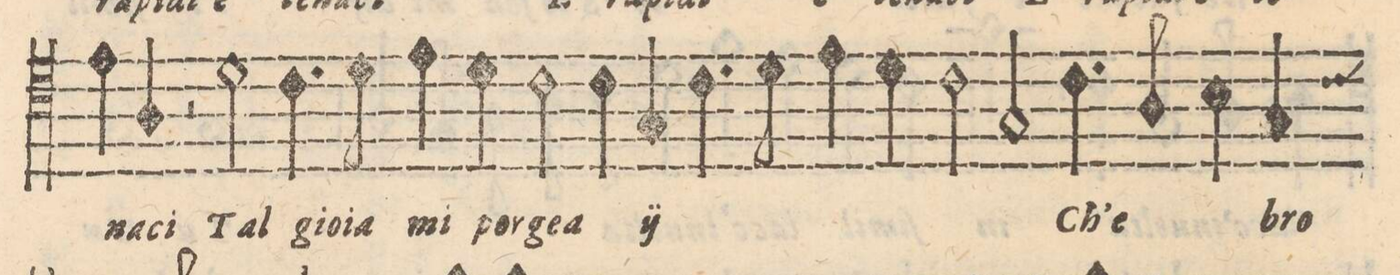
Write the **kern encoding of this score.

**kern	**text
*I"Sesto	*
*clefC4	*
*k[]	*
*M2/1	*
4A/	-ci
2r	.
2d\	Tal
=18-	=18-
4.c\	gio-
8d\	-ia
4e\	mi
4d\	por-
2c\	-gea
4c\	/Tal
4G/	gio-
=19-	=19-
4.c\	-ia
8d\	mi
4e\	por-
4d\	-ge-
2c\	.
2G/	-a/
=20-	=20-
4.c\	Ch'e
8A/	.
4B\	.
4G/	bro
4.c\	CH;e
*-	*-
